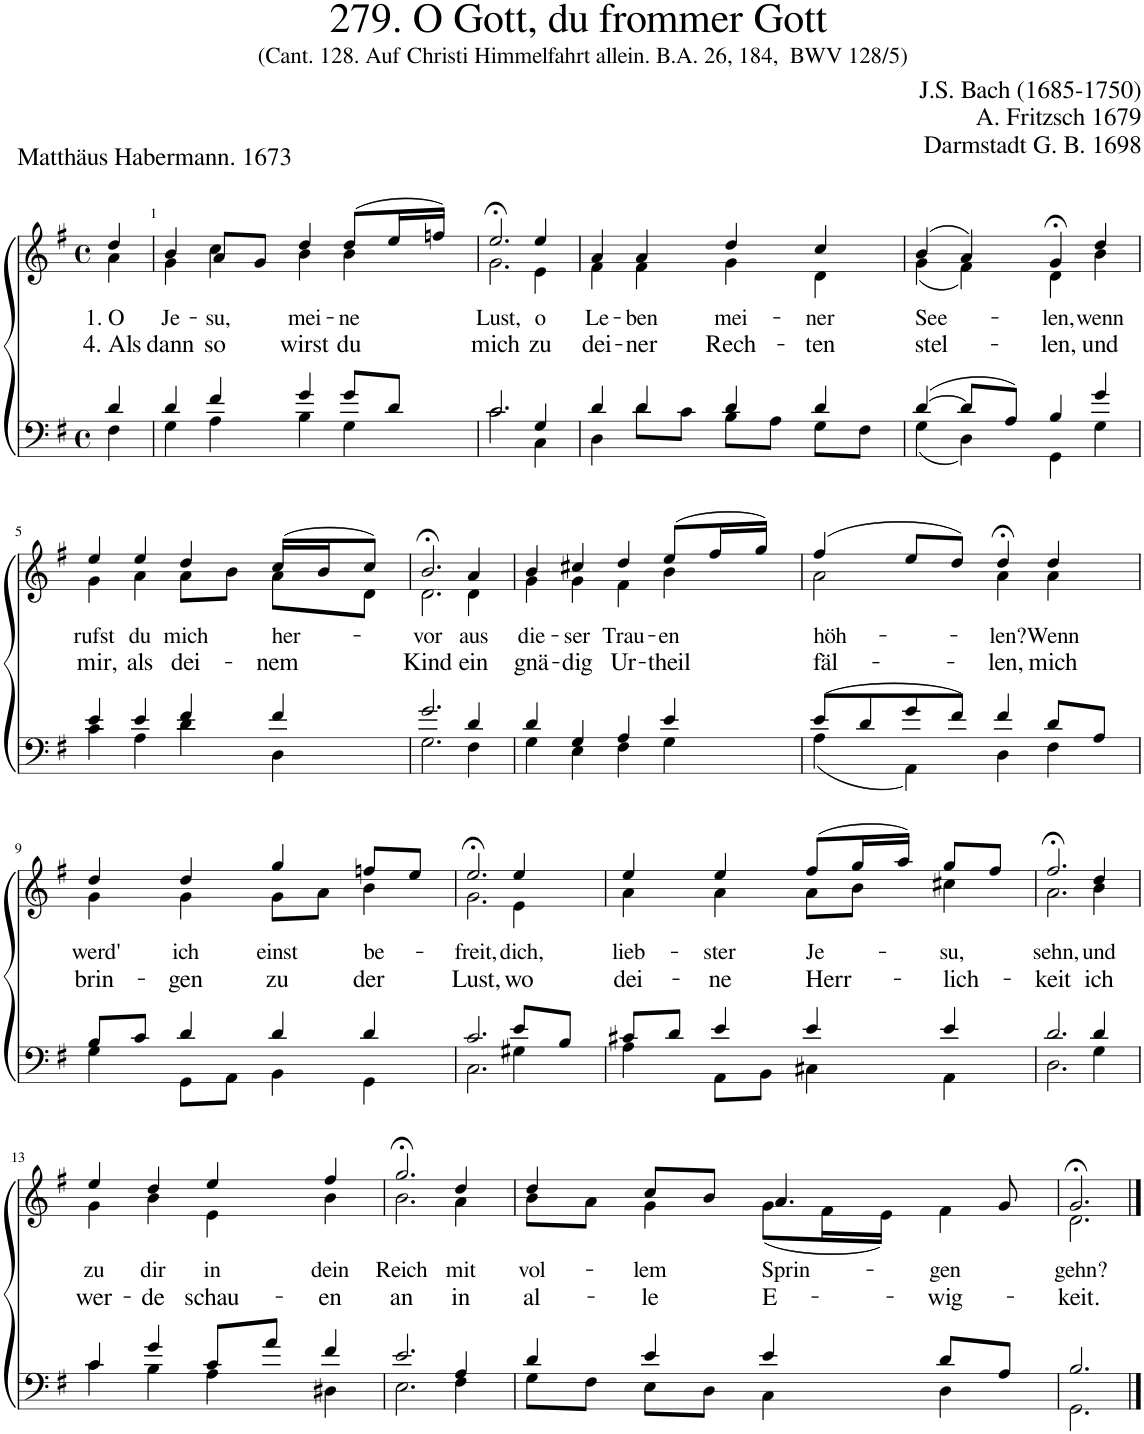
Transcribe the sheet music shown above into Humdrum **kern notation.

**kern	**kern	**text	**text
*part2	*part1	*part1	*part1
*staff2	*staff1	*staff1	*staff1
*I"Tenor/Bass	*I"Soprano/Alto	*	*
*clefF4	*clefG2	*	*
*k[f#]	*k[f#]	*	*
*M4/4	*M4/4	*	*
*met(c)	*met(c)	*	*
=	=	=	=
*^	*	*	*
!	!	!	!LO:LY:b	!LO:LY:b
*	*	*^	*	*
4d/	4F#\	4dd/	4a\	1. O	4. Als
=1	=1	=1	=1	=1	=1
!	!	!	!	!LO:LY:b	!LO:LY:b
4d/	4G\	4b/	4g\	Je-	dann
!	!	!	!	!LO:LY:b	!LO:LY:b
4f#/	4A\	8a/L	4cc\	-su,	so
.	.	8g/J	.	.	.
!	!	!	!	!LO:LY:b	!
!	!	!	!	!	!LO:LY:b
4g/	4B\	4dd/	4b\	.	wirst
!	!	!	!	!LO:LY:b	!LO:LY:b
8g/L	4G\	(8dd/L	4b\	-ne	du
8d/J	.	16ee/L	.	.	.
.	.	16ffn/JJ)	.	.	.
=2	=2	=2	=2	=2	=2
!	!	!	!	!LO:LY:b	!LO:LY:b
2.c/	2.c\	2.ee;<,/	2.g\	Lust,	mich
!	!	!	!	!LO:LY:b	!LO:LY:b
4G/	4C\	4ee/	4e\	o	zu
=3	=3	=3	=3	=3	=3
!	!	!	!	!LO:LY:b	!LO:LY:b
4d/	4D\	4a/	4f#\	Le-	dei-
!	!	!	!	!LO:LY:b	!LO:LY:b
4d/	8d\L	4a/	4f#\	-ben	-ner
.	8c\J	.	.	.	.
!	!	!	!	!LO:LY:b	!LO:LY:b
4d/	8B\L	4dd/	4g\	mei-	Rech-
.	8A\J	.	.	.	.
!	!	!	!	!LO:LY:b	!LO:LY:b
4d/	8G\L	4cc/	4d\	-ner	-ten
.	8F#\J	.	.	.	.
=4	=4	=4	=4	=4	=4
!	!	!	!	!LO:LY:b	!LO:LY:b
([4d/	(4G\	(4b/	(4g\	See-	stel-
8d/L]	4D\)	4a/)	4f#\)	.	.
8A/J)	.	.	.	.	.
!	!	!	!	!LO:LY:b	!LO:LY:b
4B/	4GG\	4g;<,/	4d\	-len,	-len,
!	!	!	!	!LO:LY:b	!LO:LY:b
4g/	4G\	4dd/	4b\	wenn	und
!!LO:LB:g=z	!!
=5	=5	=5	=5	=5	=5
!	!	!	!	!LO:LY:b	!LO:LY:b
4e/	4c\	4ee/	4g\	rufst	mir,
!	!	!	!	!LO:LY:b	!LO:LY:b
4e/	4A\	4ee/	4a\	du	als
!	!	!	!	!LO:LY:b	!LO:LY:b
4f#/	4d\	4dd/	8a\L	mich	dei-
.	.	.	8b\J	.	.
!	!	!	!	!LO:LY:b	!LO:LY:b
4f#/	4D\	(16cc/LL	8a\L	her-	-nem
.	.	16b/J	.	.	.
.	.	8cc/J)	8d\J	.	.
=6	=6	=6	=6	=6	=6
!	!	!	!	!LO:LY:b	!LO:LY:b
2.g/	2.G\	2.b;<,/	2.d\	-vor	Kind
!	!	!	!	!LO:LY:b	!LO:LY:b
4d/	4F#\	4a/	4d\	aus	ein
=7	=7	=7	=7	=7	=7
!	!	!	!	!LO:LY:b	!LO:LY:b
4d/	4G\	4b/	4g\	die-	gnä-
!	!	!	!	!LO:LY:b	!LO:LY:b
4G/	4E\	4cc#X/	4g\	-ser	-dig
!	!	!	!	!LO:LY:b	!LO:LY:b
4A/	4F#\	4dd/	4f#\	Trau-	Ur-
!	!	!	!	!LO:LY:b	!LO:LY:b
4e/	4G\	(8ee/L	4b\	-en	-theil
.	.	16ff#/L	.	.	.
.	.	16gg/JJ)	.	.	.
=8	=8	=8	=8	=8	=8
!	!	!	!	!LO:LY:b	!LO:LY:b
(8e/L	(4A\	(4ff#/	2a\	höh-	fäl-
8d/	.	.	.	.	.
8g/	4AA\)	8ee/L	.	.	.
8f#/J)	.	8dd/J)	.	.	.
!	!	!	!	!LO:LY:b	!LO:LY:b
4f#/	4D\	4dd;<,/	4a\	-len?	-len,
!	!	!	!	!LO:LY:b	!LO:LY:b
8d/L	4F#\	4dd/	4a\	Wenn	mich
8A/J	.	.	.	.	.
!!LO:LB:g=z	!!
=9	=9	=9	=9	=9	=9
!	!	!	!	!LO:LY:b	!LO:LY:b
8B/L	4G\	4dd/	4g\	werd'	brin-
8c/J	.	.	.	.	.
!	!	!	!	!LO:LY:b	!LO:LY:b
4d/	8GG\L	4dd/	4g\	ich	-gen
.	8AA\J	.	.	.	.
!	!	!	!	!LO:LY:b	!LO:LY:b
4d/	4BB\	4gg/	8g\L	einst	zu
.	.	.	8a\J	.	.
!	!	!	!	!LO:LY:b	!LO:LY:b
4d/	4GG\	8ffn/L	4b\	be-	der
.	.	8ee/J	.	.	.
=10	=10	=10	=10	=10	=10
!	!	!	!	!LO:LY:b	!LO:LY:b
2.c/	2.C\	2.ee;<,/	2.g\	-freit,	Lust,
!	!	!	!	!LO:LY:b	!LO:LY:b
8e/L	4G#X\	4ee/	4e\	dich,	wo
8B/J	.	.	.	.	.
=11	=11	=11	=11	=11	=11
!	!	!	!	!LO:LY:b	!LO:LY:b
8c#X/L	4A\	4ee;</	4a\	lieb-	dei-
8d/J	.	.	.	.	.
!	!	!	!	!LO:LY:b	!LO:LY:b
4e/	8AA\L	4ee/	4a\	-ster	-ne
.	8BB\J	.	.	.	.
!	!	!	!	!LO:LY:b	!LO:LY:b
4e/	4C#X\	(8ff#;</L	8a\L	Je-	Herr-
.	.	16gg/L	8b\J	.	.
.	.	16aa/JJ)	.	.	.
!	!	!	!	!LO:LY:b	!LO:LY:b
4e/	4AA\	8gg/L	4cc#X\	-su,	-lich-
.	.	8ff#/J	.	.	.
=12	=12	=12	=12	=12	=12
!	!	!	!	!LO:LY:b	!LO:LY:b
2.d/	2.D\	2.ff#;<,/	2.a\	sehn,	-keit
!	!	!	!	!LO:LY:b	!LO:LY:b
4d/	4G\	4dd/	4b\	und	ich
!!LO:LB:g=z	!!
=13	=13	=13	=13	=13	=13
!	!	!	!	!LO:LY:b	!LO:LY:b
4c/	4c\	4ee/	4g\	zu	wer-
!	!	!	!	!LO:LY:b	!LO:LY:b
4g/	4B\	4dd/	4b\	dir	-de
!	!	!	!	!LO:LY:b	!LO:LY:b
8c/L	4A\	4ee/	4e\	in	schau-
8a/J	.	.	.	.	.
!	!	!	!	!LO:LY:b	!LO:LY:b
4f#/	4D#X\	4ff#/	4b\	dein	-en
=14	=14	=14	=14	=14	=14
!	!	!	!	!LO:LY:b	!LO:LY:b
2.e/	2.E\	2.gg;<,/	2.b\	Reich	an
!	!	!	!	!LO:LY:b	!LO:LY:b
4A/	4F#\	4dd/	4a\	mit	in
=15	=15	=15	=15	=15	=15
!	!	!	!	!LO:LY:b	!LO:LY:b
4d/	8G\L	4dd/	8b\L	vol-	al-
.	8F#\J	.	8a\J	.	.
!	!	!	!	!LO:LY:b	!LO:LY:b
4e/	8E\L	8cc/L	4g\	-lem	-le
.	8D\J	8b/J	.	.	.
!	!	!	!	!LO:LY:b	!LO:LY:b
4e/	4C\	4.a/	(8g\L	Sprin-	E-
.	.	.	16f#\L	.	.
.	.	.	16e\JJ)	.	.
!	!	!	!	!LO:LY:b	!LO:LY:b
8d/L	4D\	.	4f#\	-gen	-wig-
8A/J	.	8g/	.	.	.
=16	=16	=16	=16	=16	=16
!	!	!	!	!LO:LY:b	!
!	!	!	!	!	!LO:LY:b
2.B/	2.GG\	2.g;</	2.d\	.	-keit.
*v	*v	*	*	*	*
*	*v	*v	*	*
==	==	==	==
*-	*-	*-	*-
